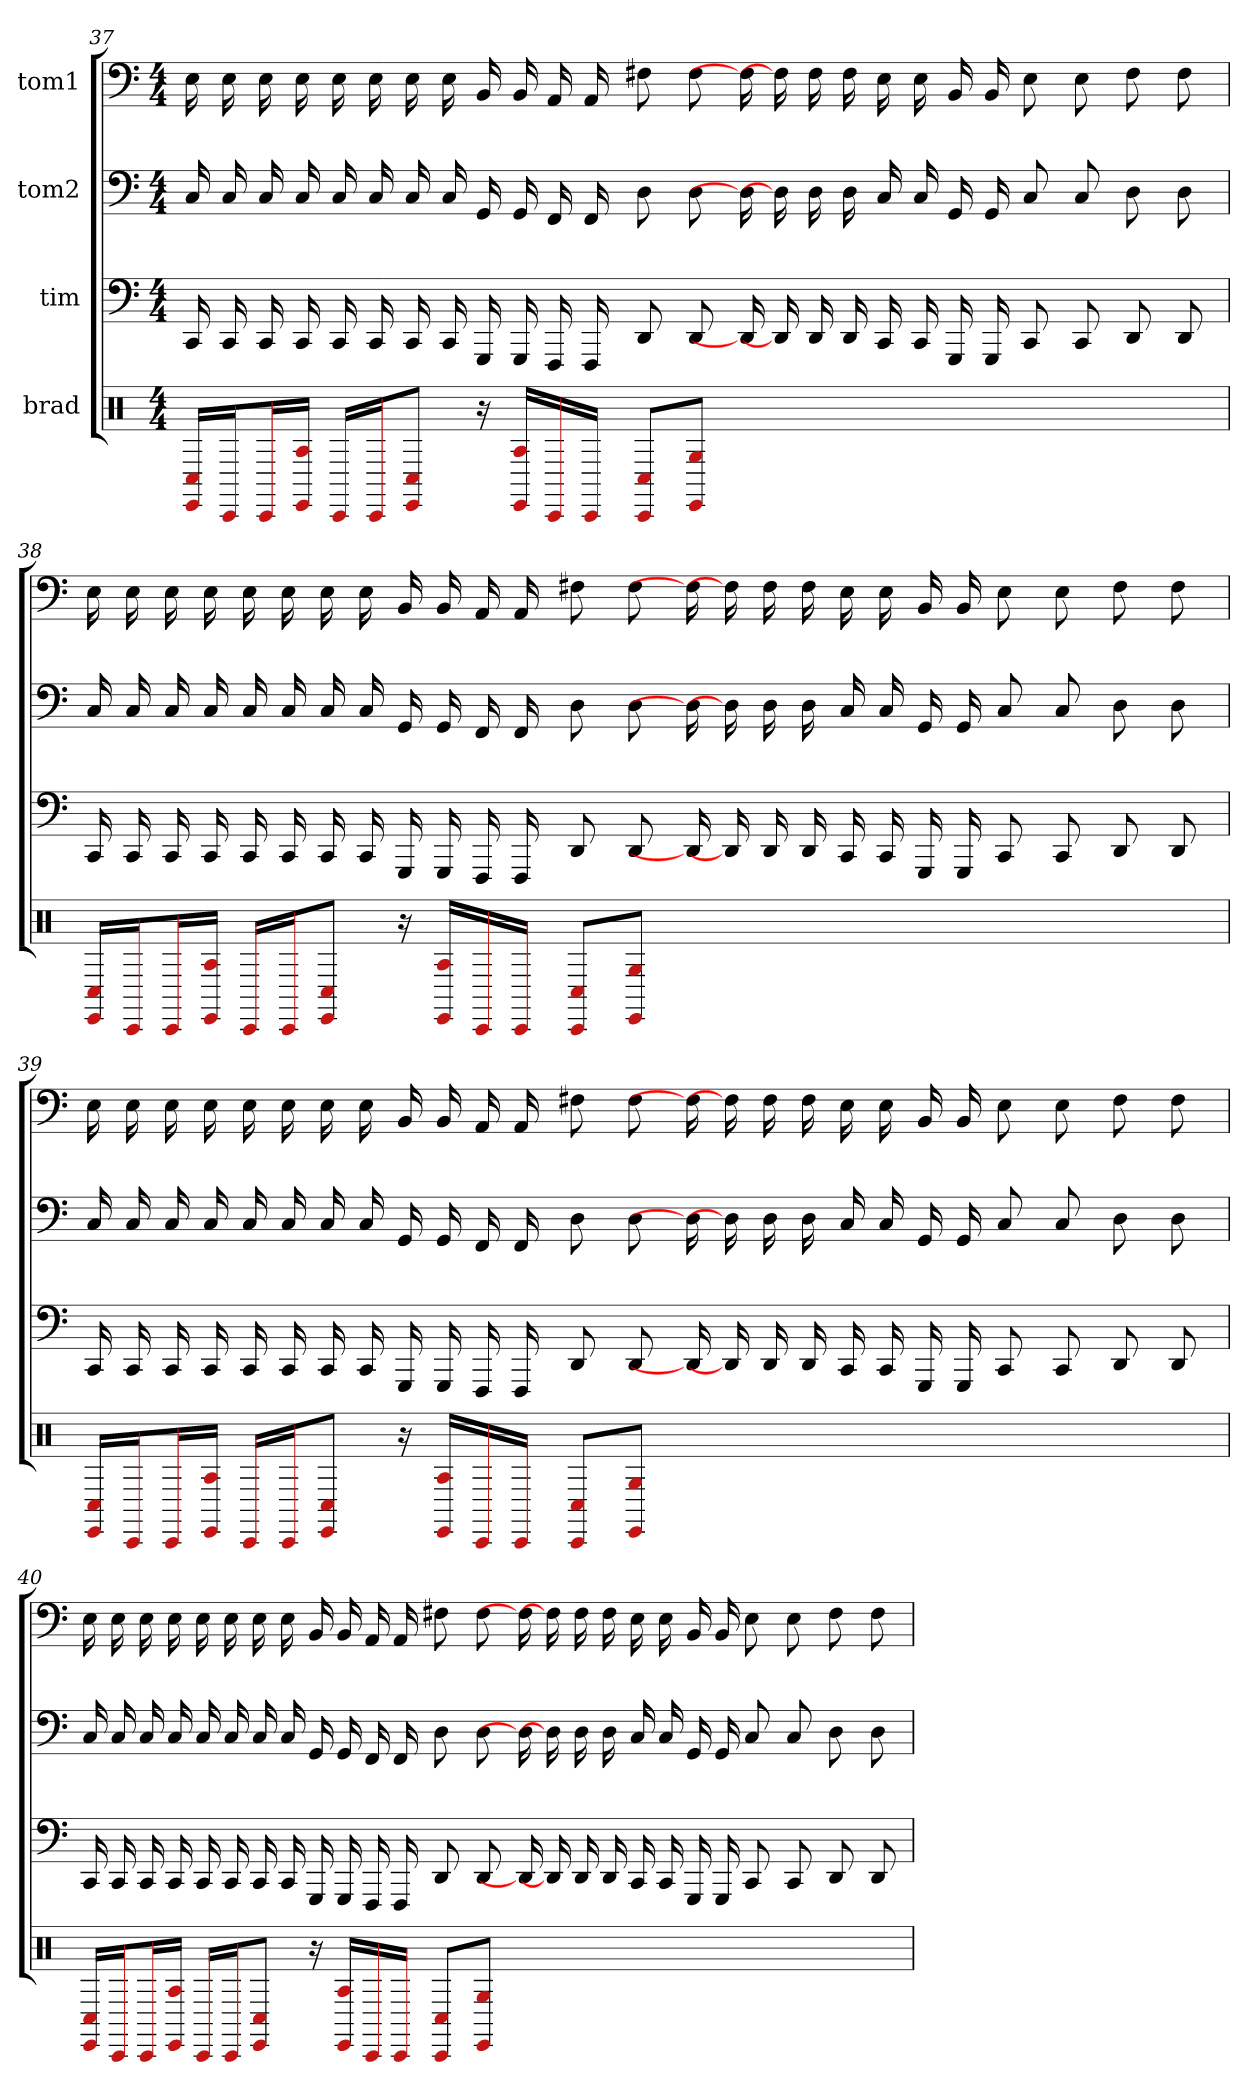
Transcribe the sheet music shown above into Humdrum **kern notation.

**kern	**kern	**kern	**kern
*part4	*part3	*part2	*part1
*staff4	*staff3	*staff2	*staff1
*I"brad	*I"tim	*I"tom2	*I"tom1
*clefX	*	*	*
*k[]	*k[]	*k[]	*k[]
*M4/4	*M4/4	*M4/4	*M4/4
=37	=37	=37	=37
16C#/ 16EE/LL	16CC	16C	16E
16CC/J	16CC	16C	16E
16CC/L	16CC	16C	16E
16A/ 16EE/JJ	16CC	16C	16E
16CC/LL	16CC	16C	16E
16CC/J	16CC	16C	16E
8C#/ 8EE/J	16CC	16C	16E
.	16CC	16C	16E
16r	16GGG	16GG	16BB
16A/ 16EE/LL	16GGG	16GG	16BB
16CC/	16FFF	16FF	16AA
16CC/JJ	16FFF	16FF	16AA
8C#/ 8CC/L	8DD	8D	8F#
8G/ 8EE/J	8DD	8D	8F#
1ryy	16DD]	16D]	16F#]
.	16DD]	16D]	16F#]
.	16DD	16D	16F#
.	16DD	16D	16F#
.	16CC	16C	16E
.	16CC	16C	16E
.	16GGG	16GG	16BB
.	16GGG	16GG	16BB
.	8CC	8C	8E
.	8CC	8C	8E
.	8DD	8D	8F#
.	8DD	8D	8F#
=38	=38	=38	=38
16C#/ 16EE/LL	16CC	16C	16E
16CC/J	16CC	16C	16E
16CC/L	16CC	16C	16E
16A/ 16EE/JJ	16CC	16C	16E
16CC/LL	16CC	16C	16E
16CC/J	16CC	16C	16E
8C#/ 8EE/J	16CC	16C	16E
.	16CC	16C	16E
16r	16GGG	16GG	16BB
16A/ 16EE/LL	16GGG	16GG	16BB
16CC/	16FFF	16FF	16AA
16CC/JJ	16FFF	16FF	16AA
8C#/ 8CC/L	8DD	8D	8F#
8G/ 8EE/J	8DD	8D	8F#
1ryy	16DD]	16D]	16F#]
.	16DD]	16D]	16F#]
.	16DD	16D	16F#
.	16DD	16D	16F#
.	16CC	16C	16E
.	16CC	16C	16E
.	16GGG	16GG	16BB
.	16GGG	16GG	16BB
.	8CC	8C	8E
.	8CC	8C	8E
.	8DD	8D	8F#
.	8DD	8D	8F#
=39	=39	=39	=39
16C#/ 16EE/LL	16CC	16C	16E
16CC/J	16CC	16C	16E
16CC/L	16CC	16C	16E
16A/ 16EE/JJ	16CC	16C	16E
16CC/LL	16CC	16C	16E
16CC/J	16CC	16C	16E
8C#/ 8EE/J	16CC	16C	16E
.	16CC	16C	16E
16r	16GGG	16GG	16BB
16A/ 16EE/LL	16GGG	16GG	16BB
16CC/	16FFF	16FF	16AA
16CC/JJ	16FFF	16FF	16AA
8C#/ 8CC/L	8DD	8D	8F#
8G/ 8EE/J	8DD	8D	8F#
1ryy	16DD]	16D]	16F#]
.	16DD]	16D]	16F#]
.	16DD	16D	16F#
.	16DD	16D	16F#
.	16CC	16C	16E
.	16CC	16C	16E
.	16GGG	16GG	16BB
.	16GGG	16GG	16BB
.	8CC	8C	8E
.	8CC	8C	8E
.	8DD	8D	8F#
.	8DD	8D	8F#
=40	=40	=40	=40
16C#/ 16EE/LL	16CC	16C	16E
16CC/J	16CC	16C	16E
16CC/L	16CC	16C	16E
16A/ 16EE/JJ	16CC	16C	16E
16CC/LL	16CC	16C	16E
16CC/J	16CC	16C	16E
8C#/ 8EE/J	16CC	16C	16E
.	16CC	16C	16E
16r	16GGG	16GG	16BB
16A/ 16EE/LL	16GGG	16GG	16BB
16CC/	16FFF	16FF	16AA
16CC/JJ	16FFF	16FF	16AA
8C#/ 8CC/L	8DD	8D	8F#
8G/ 8EE/J	8DD	8D	8F#
1ryy	16DD]	16D]	16F#]
.	16DD]	16D]	16F#]
.	16DD	16D	16F#
.	16DD	16D	16F#
.	16CC	16C	16E
.	16CC	16C	16E
.	16GGG	16GG	16BB
.	16GGG	16GG	16BB
.	8CC	8C	8E
.	8CC	8C	8E
.	8DD	8D	8F#
.	8DD	8D	8F#
=	=	=	=
*-	*-	*-	*-
